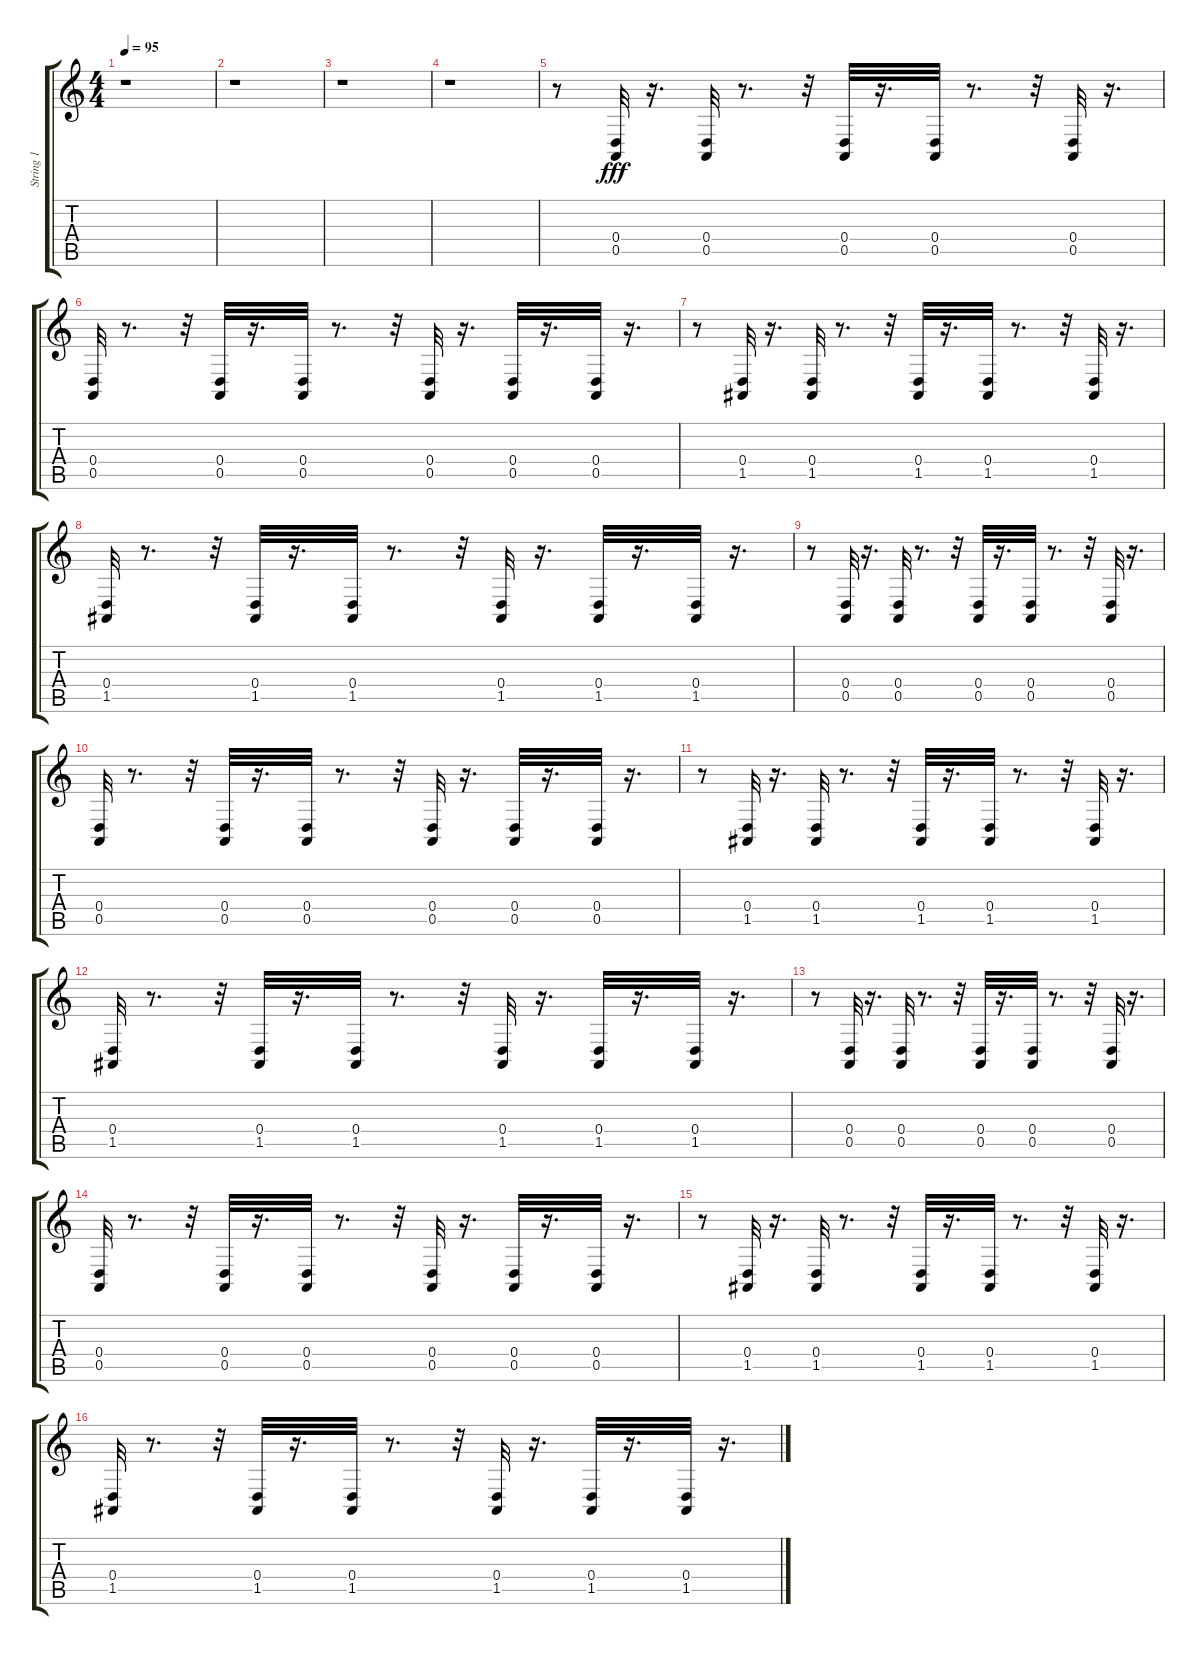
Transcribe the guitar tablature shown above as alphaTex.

\track ("String 1" "String 1") {instrument stringensemble1}
\staff {score tabs}
\tuning (E4 B3 G3 D3 A2 E2) {hide}
\ts (4 4)
\tempo 95
\clef g2
\ks c
r.1{dy fff instrument stringensemble1} |
r.1 |
r.1 |
r.1 |
r.8 (0.4 0.5).32 r.16{d} (0.4 0.5).32 r.8{d} r.32 (0.4 0.5).32 r.16{d} (0.4 0.5).32 r.8{d} r.32 (0.4 0.5).32 r.16{d} |
(0.4 0.5).32 r.8{d} r.32 (0.4 0.5).32 r.16{d} (0.4 0.5).32 r.8{d} r.32 (0.4 0.5).32 r.16{d} (0.4 0.5).32 r.16{d} (0.4 0.5).32 r.16{d} |
r.8 (0.4 1.5).32 r.16{d} (0.4 1.5).32 r.8{d} r.32 (0.4 1.5).32 r.16{d} (0.4 1.5).32 r.8{d} r.32 (0.4 1.5).32 r.16{d} |
(0.4 1.5).32 r.8{d} r.32 (0.4 1.5).32 r.16{d} (0.4 1.5).32 r.8{d} r.32 (0.4 1.5).32 r.16{d} (0.4 1.5).32 r.16{d} (0.4 1.5).32 r.16{d} |
r.8 (0.4 0.5).32 r.16{d} (0.4 0.5).32 r.8{d} r.32 (0.4 0.5).32 r.16{d} (0.4 0.5).32 r.8{d} r.32 (0.4 0.5).32 r.16{d} |
(0.4 0.5).32 r.8{d} r.32 (0.4 0.5).32 r.16{d} (0.4 0.5).32 r.8{d} r.32 (0.4 0.5).32 r.16{d} (0.4 0.5).32 r.16{d} (0.4 0.5).32 r.16{d} |
r.8 (0.4 1.5).32 r.16{d} (0.4 1.5).32 r.8{d} r.32 (0.4 1.5).32 r.16{d} (0.4 1.5).32 r.8{d} r.32 (0.4 1.5).32 r.16{d} |
(0.4 1.5).32 r.8{d} r.32 (0.4 1.5).32 r.16{d} (0.4 1.5).32 r.8{d} r.32 (0.4 1.5).32 r.16{d} (0.4 1.5).32 r.16{d} (0.4 1.5).32 r.16{d} |
r.8 (0.4 0.5).32 r.16{d} (0.4 0.5).32 r.8{d} r.32 (0.4 0.5).32 r.16{d} (0.4 0.5).32 r.8{d} r.32 (0.4 0.5).32 r.16{d} |
(0.4 0.5).32 r.8{d} r.32 (0.4 0.5).32 r.16{d} (0.4 0.5).32 r.8{d} r.32 (0.4 0.5).32 r.16{d} (0.4 0.5).32 r.16{d} (0.4 0.5).32 r.16{d} |
r.8 (0.4 1.5).32 r.16{d} (0.4 1.5).32 r.8{d} r.32 (0.4 1.5).32 r.16{d} (0.4 1.5).32 r.8{d} r.32 (0.4 1.5).32 r.16{d} |
(0.4 1.5).32 r.8{d} r.32 (0.4 1.5).32 r.16{d} (0.4 1.5).32 r.8{d} r.32 (0.4 1.5).32 r.16{d} (0.4 1.5).32 r.16{d} (0.4 1.5).32 r.16{d}
